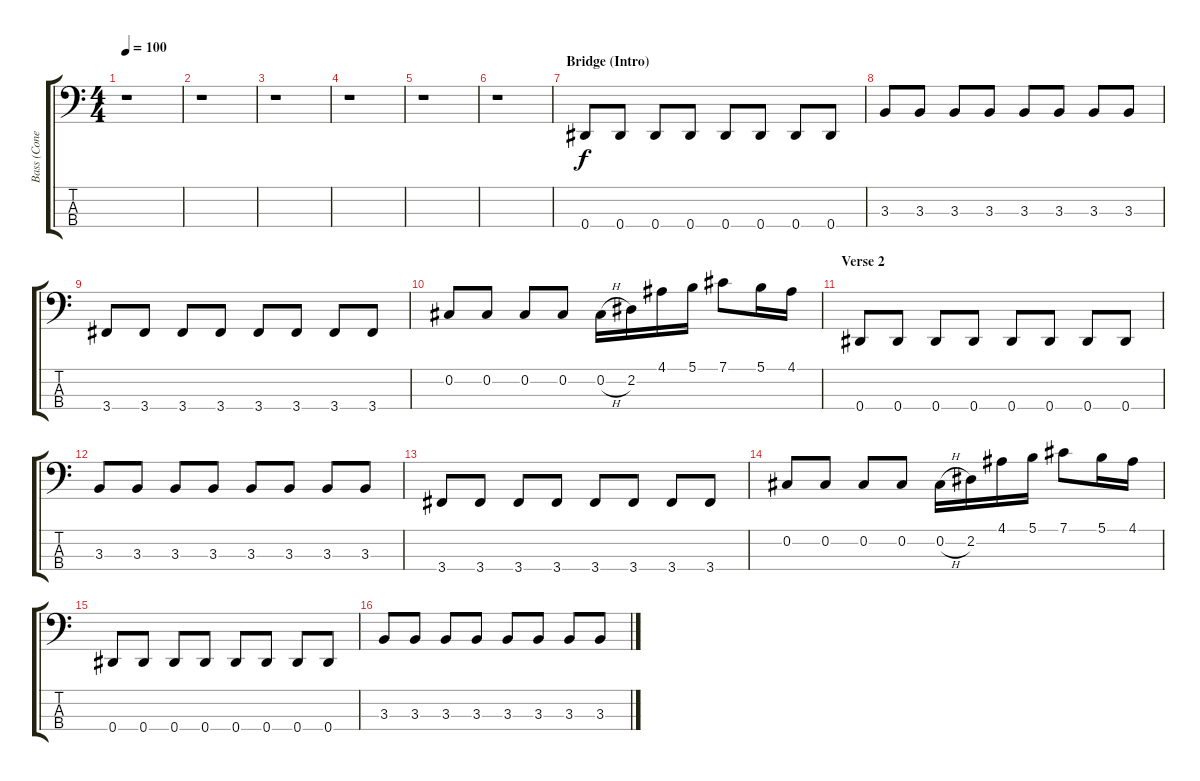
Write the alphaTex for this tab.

\track ("Bass (Cone)" "Bass (Cone") {instrument electricbassfinger}
\staff {score tabs}
\tuning (Gb2 Db2 Ab1 Eb1) {hide}
\ts (4 4)
\tempo 100
\clef f4
\ks c
r.1{dy f} |
r.1 |
r.1 |
r.1 |
r.1 |
r.1 |
\section ("" "Bridge (Intro)")
0.4.8{volume 9} 0.4.8 0.4.8 0.4.8 0.4.8 0.4.8 0.4.8 0.4.8 |
3.3.8 3.3.8 3.3.8 3.3.8 3.3.8 3.3.8 3.3.8 3.3.8 |
3.4.8 3.4.8 3.4.8 3.4.8 3.4.8 3.4.8 3.4.8 3.4.8 |
0.2.8 0.2.8 0.2.8 0.2.8 0.2{h}.16{volume 16} 2.2.16 4.1.16 5.1.16 7.1.8 5.1.16 4.1.16 |
\section ("" "Verse 2")
0.4.8{volume 13} 0.4.8 0.4.8 0.4.8 0.4.8 0.4.8 0.4.8 0.4.8 |
3.3.8 3.3.8 3.3.8 3.3.8 3.3.8 3.3.8 3.3.8 3.3.8 |
3.4.8 3.4.8 3.4.8 3.4.8 3.4.8 3.4.8 3.4.8 3.4.8 |
0.2.8 0.2.8 0.2.8 0.2.8 0.2{h}.16{volume 9 balance 6} 2.2.16 4.1.16 5.1.16 7.1.8 5.1.16 4.1.16 |
0.4.8{volume 12 balance 8} 0.4.8 0.4.8 0.4.8 0.4.8 0.4.8 0.4.8 0.4.8 |
3.3.8 3.3.8 3.3.8 3.3.8 3.3.8 3.3.8 3.3.8 3.3.8
